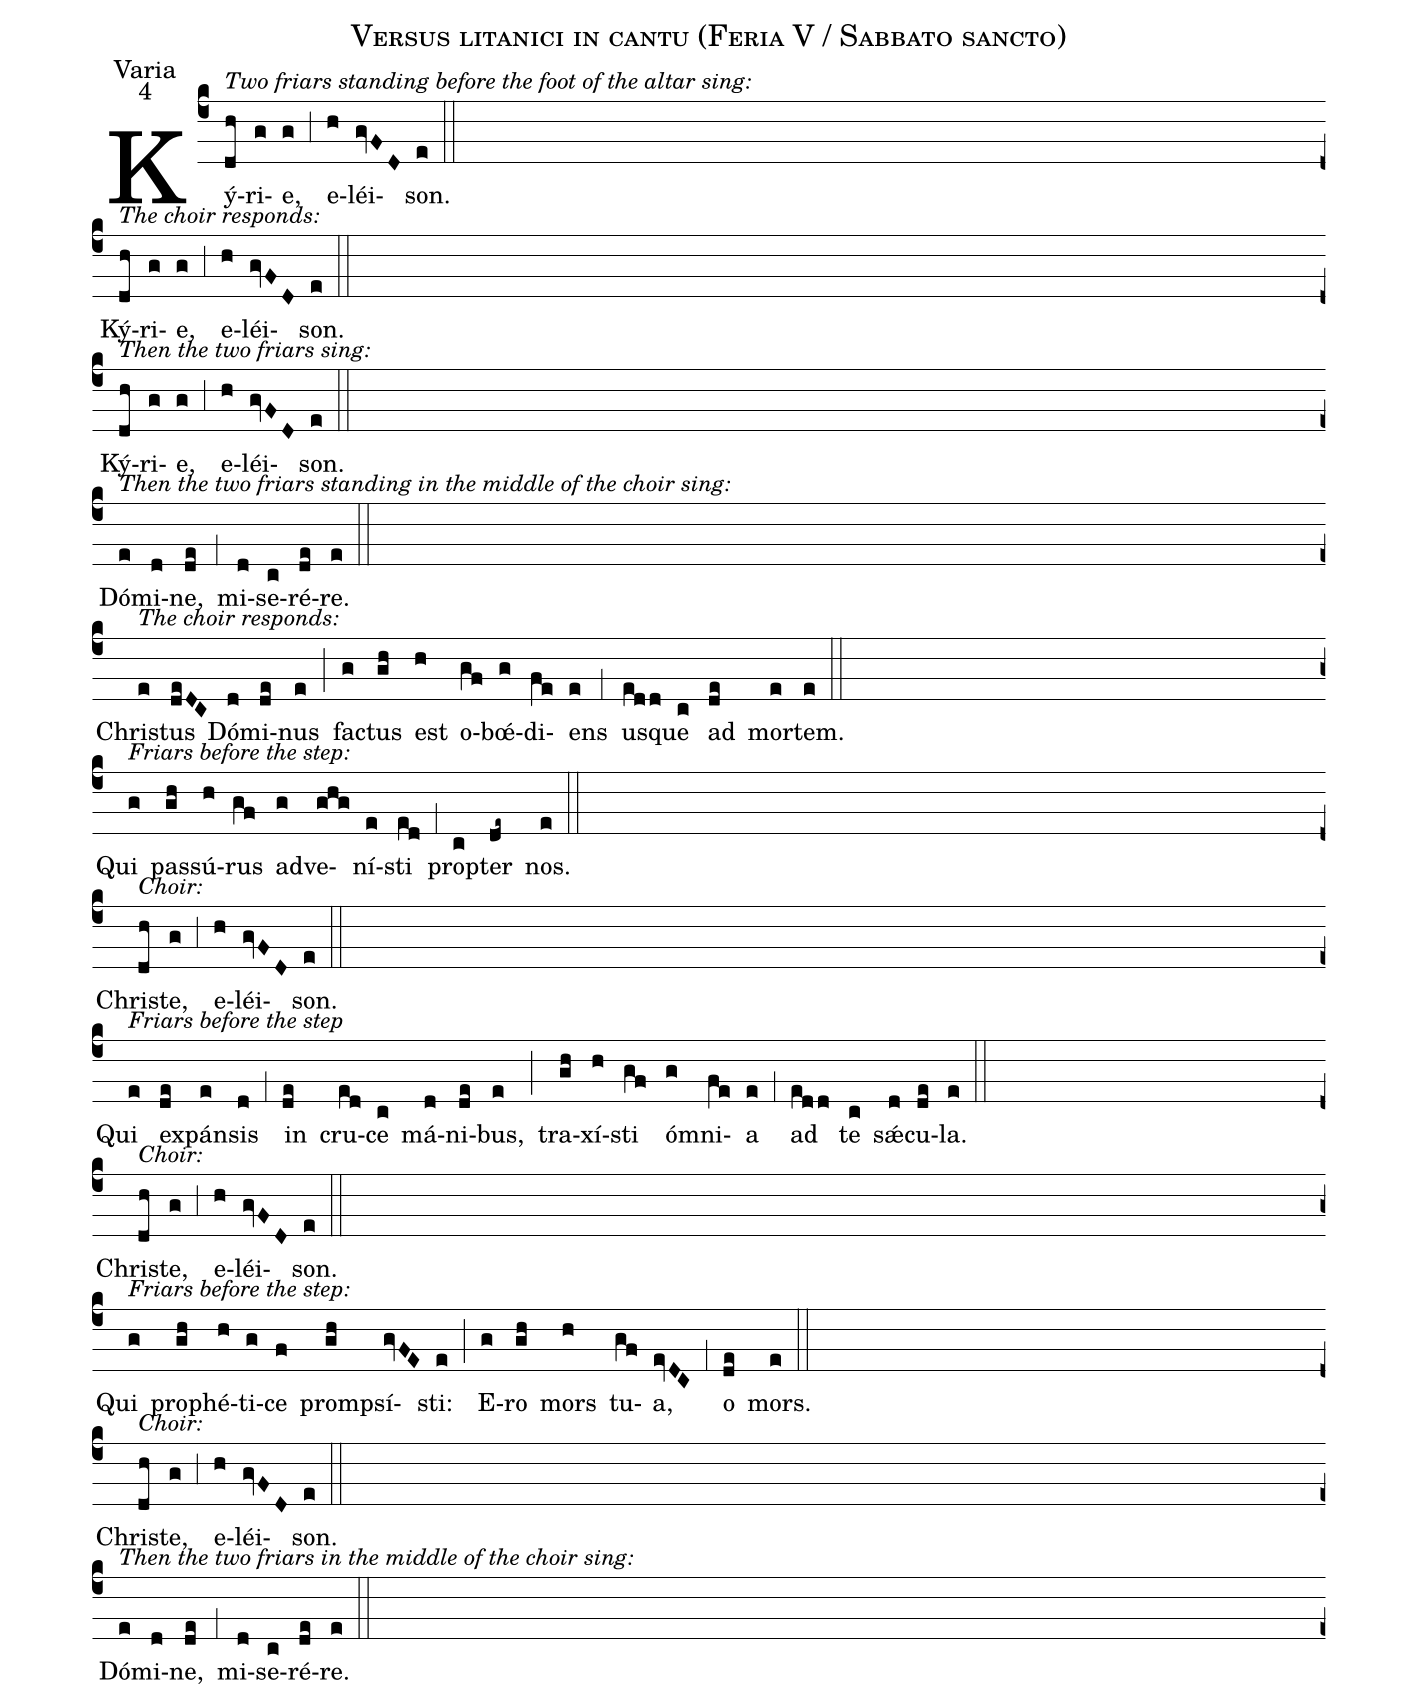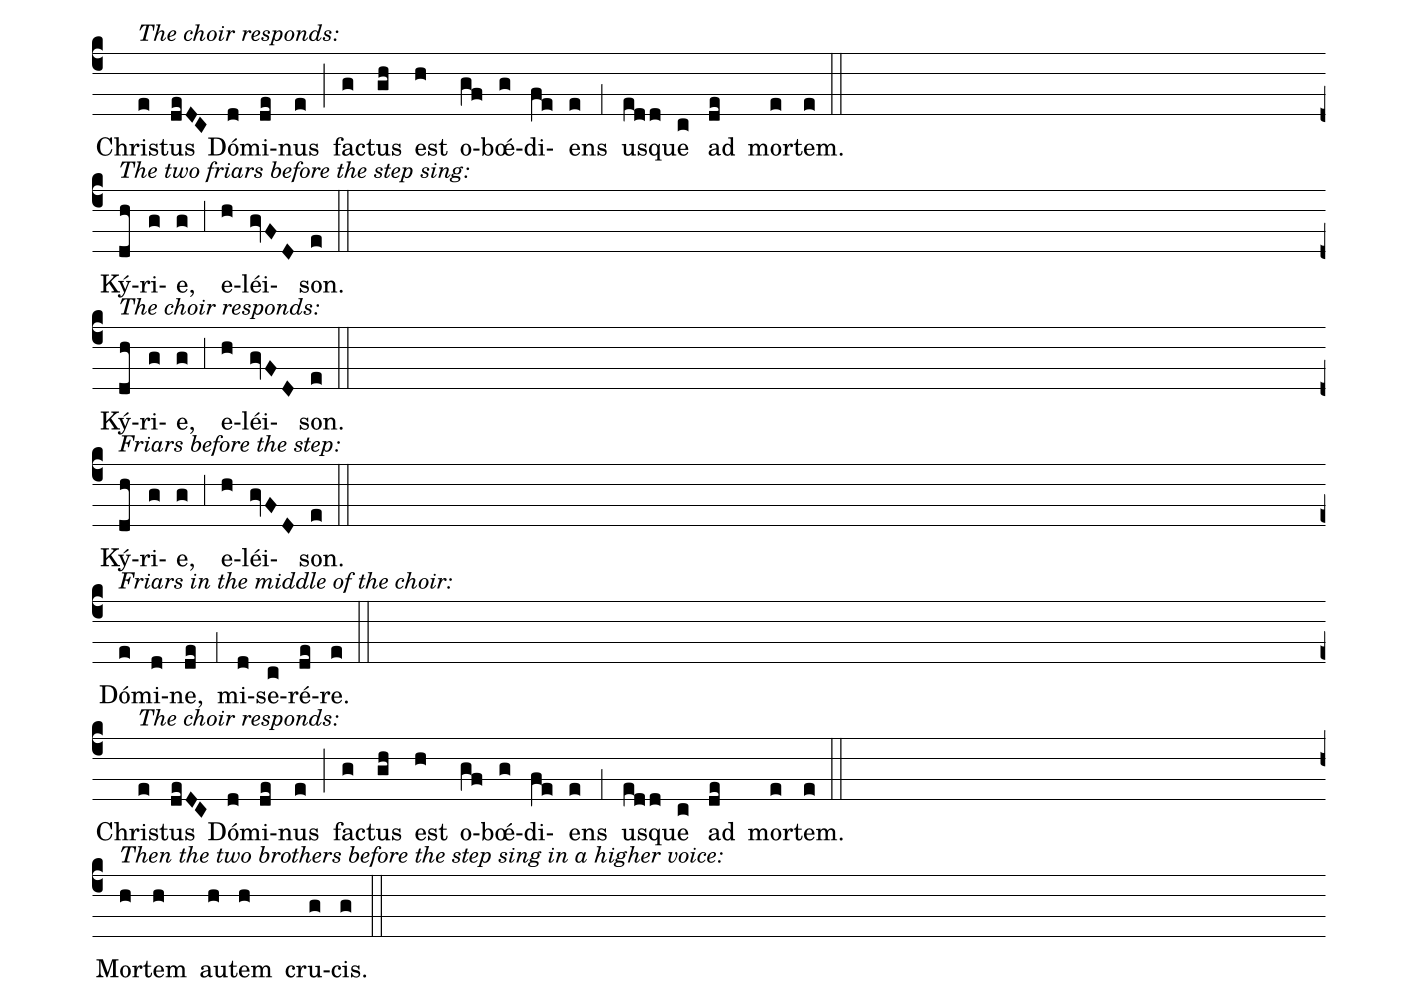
name:Versus litanici in cantu (Feria V / Sabbato sancto);
office-part:Varia;
mode:4;
%%
(c4)Ký<alt>Two friars standing before the foot of the altar sing:</alt>(dh)ri(g)e,(g) (;3) e(h)l{é}i(gvFD)son.(e) (::) (Z)

Ký<alt>The choir responds:</alt>(dh)ri(g)e,(g) (;3) e(h)l{é}i(gvFD)son.(e) (::) (Z)

Ký<alt>Then the two friars sing:</alt>(dh)ri(g)e,(g) (;3) e(h)l{é}i(gvFD)son.(e) (::) (Z)

Dó<alt>Then the two friars standing in the middle of the choir sing:</alt>(e)mi(d)ne,(de) (;1) mi(d)se(c)ré(de)re.(e) (::) (Z)

Chri<alt>The choir responds:</alt>(e)stus(deDC) Dó(d)mi(de)nus(e) (;) fa(g)ctus(gh) est(h) o(gf)b{<v>{\'\oe}</v>}(g)di(fe)ens(e) (,1) us(edd)que(c) ad(de) mor(e)tem.(e) (::) (Z)

Qui<alt>Friars before the step:</alt>(g) pas(gh)sú(h)rus(gf) ad(g)ve(ghg)ní(e)sti(ed) (;1) prop(c)ter(de~) nos.(e) (::) (Z)

Chri<alt>Choir:</alt>(dh)ste,(g) (;3) e(h)l{é}i(gvFD)son.(e) (::) (Z)

Qui<alt>Friars before the step</alt>(e) ex(de)pán(e)sis(d) (;1) in(de) cru(ed)ce(c) má(d)ni(de)bus,(e) (;) tra(gh)xí(h)sti(gf) óm(g)ni(fe)a(e) (;1) ad(edd) te(c) s{<sp>'ae</sp>}(d)cu(de)la.(e) (::) (Z)

Chri<alt>Choir:</alt>(dh)ste,(g) (;3) e(h)l{é}i(gvFD)son.(e) (::) (Z)

Qui<alt>Friars before the step:</alt>(g) pro(gh)phé(h)ti(g)ce(f) prom(gh)psí(gvFE)sti:(e) (;) E(g)ro(gh) mors(h) tu(gf)a,(evDC) (;1) o(de) mors.(e) (::) (Z)



Chri<alt>Choir:</alt>(dh)ste,(g) (;3) e(h)l{é}i(gvFD)son.(e) (::) (Z)

Dó<alt>Then the two friars in the middle of the choir sing:</alt>(e)mi(d)ne,(de) (;1) mi(d)se(c)ré(de)re.(e) (::) (Z)



Chri<alt>The choir responds:</alt>(e)stus(deDC) Dó(d)mi(de)nus(e) (;) fa(g)ctus(gh) est(h) o(gf)b{<v>{\'\oe}</v>}(g)di(fe)ens(e) (,1) us(edd)que(c) ad(de) mor(e)tem.(e) (::) (Z)







Ký<alt>The two friars before the step sing:</alt>(dh)ri(g)e,(g) (;3) e(h)l{é}i(gvFD)son.(e) (::) (Z)



Ký<alt>The choir responds:</alt>(dh)ri(g)e,(g) (;3) e(h)l{é}i(gvFD)son.(e) (::) (Z)



Ký<alt>Friars before the step:</alt>(dh)ri(g)e,(g) (;3) e(h)l{é}i(gvFD)son.(e) (::) (Z)



Dó<alt>Friars in the middle of the choir:</alt>(e)mi(d)ne,(de) (;1) mi(d)se(c)ré(de)re.(e) (::) (Z)



Chri<alt>The choir responds:</alt>(e)stus(deDC) Dó(d)mi(de)nus(e) (;) fa(g)ctus(gh) est(h) o(gf)b{<v>{\'\oe}</v>}(g)di(fe)ens(e) (,1) us(edd)que(c) ad(de) mor(e)tem.(e) (::) (Z)



Mor<alt>Then the two brothers before the step sing in a higher voice:</alt>(h)tem(h) au(h)tem(h) cru(g)cis.(g) (::)
